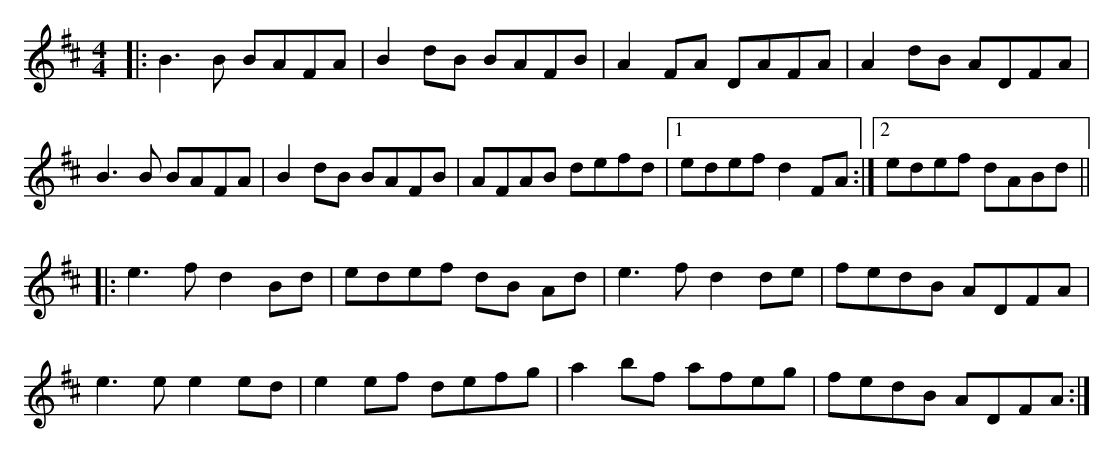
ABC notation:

X:1
M:4/4
K:D
|:B3 B BAFA|B2 dB BAFB|A2 FA DAFA|A2dB ADFA|
B3 B BAFA|B2 dB BAFB|AFAB defd|1 edef d2FA:|2 edef dABd||
|:e3 f d2Bd|edef dB Ad|e3 f d2de|fedB ADFA|
e3 e e2ed|e2ef defg|a2bf afeg|fedB ADFA:|
